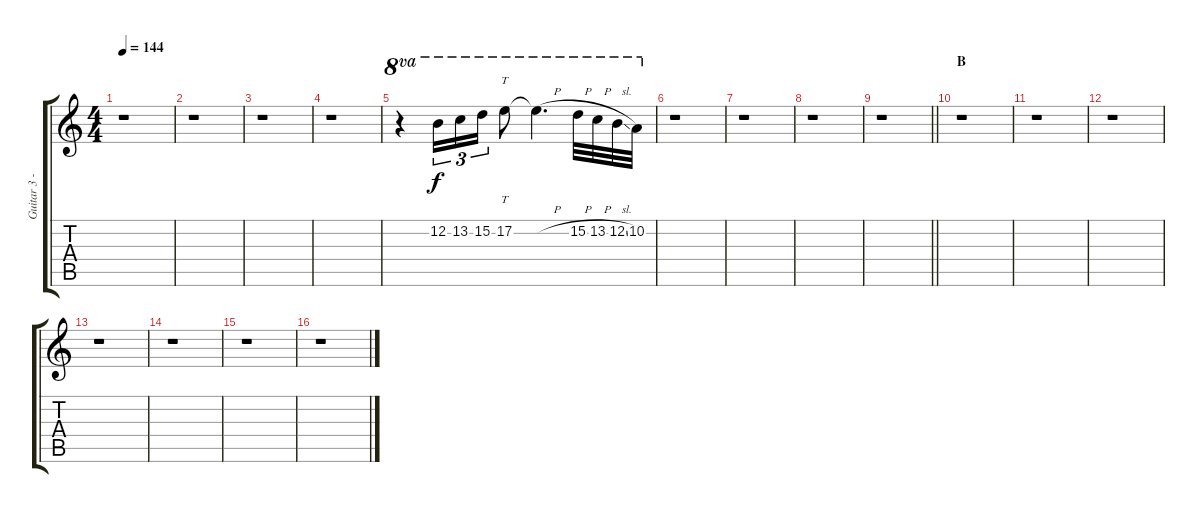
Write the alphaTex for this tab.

\track ("Guitar 3 - Shinji" "Guitar 3 -") {instrument overdrivenguitar}
\staff {score tabs}
\tuning (E4 B3 G3 D3 A2 E2) {hide}
\ts (4 4)
\tempo 144
\clef g2
\ks c
r.1{dy f} |
r.1 |
r.1 |
r.1 |
r.4{ot 8va} 12.2.16{tu (3 2) ot 8va} 13.2.16{tu (3 2) ot 8va} 15.2.16{tu (3 2) ot 8va} 17.2.8{tt ot 8va} 17.2{h t}.4{d ot 8va} 15.2{h}.32{ot 8va} 13.2{h}.32{ot 8va} 12.2{sl}.32{ot 8va} 10.2.32{ot 8va} |
r.1 |
r.1 |
r.1 |
\barLineRight lightlight
r.1 |
\section ("" "B")
r.1 |
r.1 |
r.1 |
r.1 |
r.1 |
r.1 |
r.1
